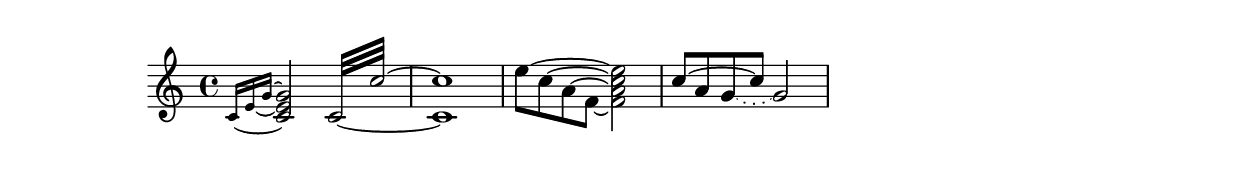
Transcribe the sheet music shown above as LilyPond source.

%% Do not edit this file; it is auto-generated from LSR http://lsr.dsi.unimi.it
%% This file is in the public domain.
\version "2.13.1"

\header {
  lsrtags = "rhythms"

%% Translation of GIT committish: a634a20e0ab2a874ff8bf423e5651139df8733fc
 doctitlees = "Uso de ligaduras en los arpegios"
 texidoces = "
En ocasiones se usan ligaduras de unión para escribir los arpegios.
En este caso, las dos notas ligadas no tienen que ser consecutivas.
Esto se puede conseguir estableciendo la propiedad
@code{tieWaitForNote} al valor \"verdadero\".  La misma funcionalidad
es de utilidad, por ejemplo, para ligar un trémolo a un acorde, pero
en principio, también se puede usar para notas normales consecutivas,
como se muestra en este ejemplo.

"

%% Translation of GIT committish: 6ce7f350682dfa99af97929be1dec6b9f1cbc01a
 texidocde = "
 Überbindungen werden teilweise benutzt, um Arpeggios zu notieren.  In
 diesem Fall stehen die übergebundenen Noten nicht unbedingt hintereinander.
Das Verhalten kann erreicht werden, indem die @code{tieWaitForNote}-Eigenschaft
auf @code{#t} gesetzt wird.  Diese Funktion ist auch sinnvoll, um etwa
ein Tremolo mit einem Akkord zu überbinden, kann aber prinzipiell auch
für normale Überbindungen eingesetzt werden
"
  doctitlede = "Überbingungen für Arpeggio genutzen"


%% Translation of GIT committish: e71f19ad847d3e94ac89750f34de8b6bb28611df
  texidocfr = "
Les liaisons de tenue servent parfois à rendre un accord arpégé. Dans
ce cas, les notes liées ne sont pas toutes consécutives. Il faut alors
assigner à la propriété @code{tieWaitForNote} la valeur @code{#t}
(@emph{true} pour @qq{vrai}).  Cette même méthode peut servir, par
exemple, à lier un trémolo à un accord.
"
  doctitlefr = "Liaison de tenue et arpège"

  texidoc = "
Ties are sometimes used to write out arpeggios.  In this case, two tied
notes need not be consecutive.  This can be achieved by setting the
@code{tieWaitForNote} property to @code{#t}.  The same feature is also
useful, for example, to tie a tremolo to a chord, but in principle, it
can also be used for ordinary consecutive notes. 

"
  doctitle = "Using ties with arpeggios"
} % begin verbatim

\relative c' {
  \set tieWaitForNote = ##t
  \grace { c16[ ~ e ~ g] ~ } <c, e g>2
  \repeat tremolo 8 { c32 ~ c' ~ } <c c,>1
  e8 ~ c ~ a ~ f ~ <e' c a f>2
  \tieUp
  c8 ~ a
  \tieDown
  \tieDotted
  g8 ~ c g2
}
